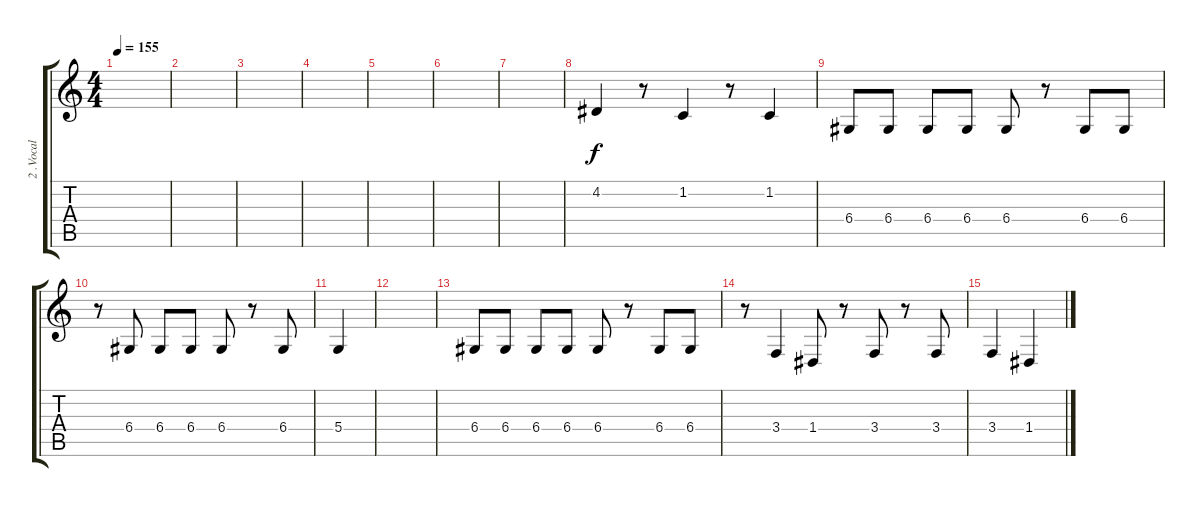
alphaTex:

\track ("2 .Vocal" "2 .Vocal") {instrument oboe}
\staff {score tabs}
\tuning (E4 B3 G3 D3 A2 E2) {hide}
\ts (4 4)
\tempo 155
\clef g2
\ks c
|
|
|
|
|
|
|
4.2.4 r.8 1.2.4 r.8 1.2.4 |
6.4.8 6.4.8 6.4.8 6.4.8 6.4.8 r.8 6.4.8 6.4.8 |
r.8 6.4.8 6.4.8 6.4.8 6.4.8 r.8 6.4.8 |
5.4.4 |
|
6.4.8 6.4.8 6.4.8 6.4.8 6.4.8 r.8 6.4.8 6.4.8 |
r.8 3.4.4 1.4.8 r.8 3.4.8 r.8 3.4.8 |
3.4.4 1.4.4
